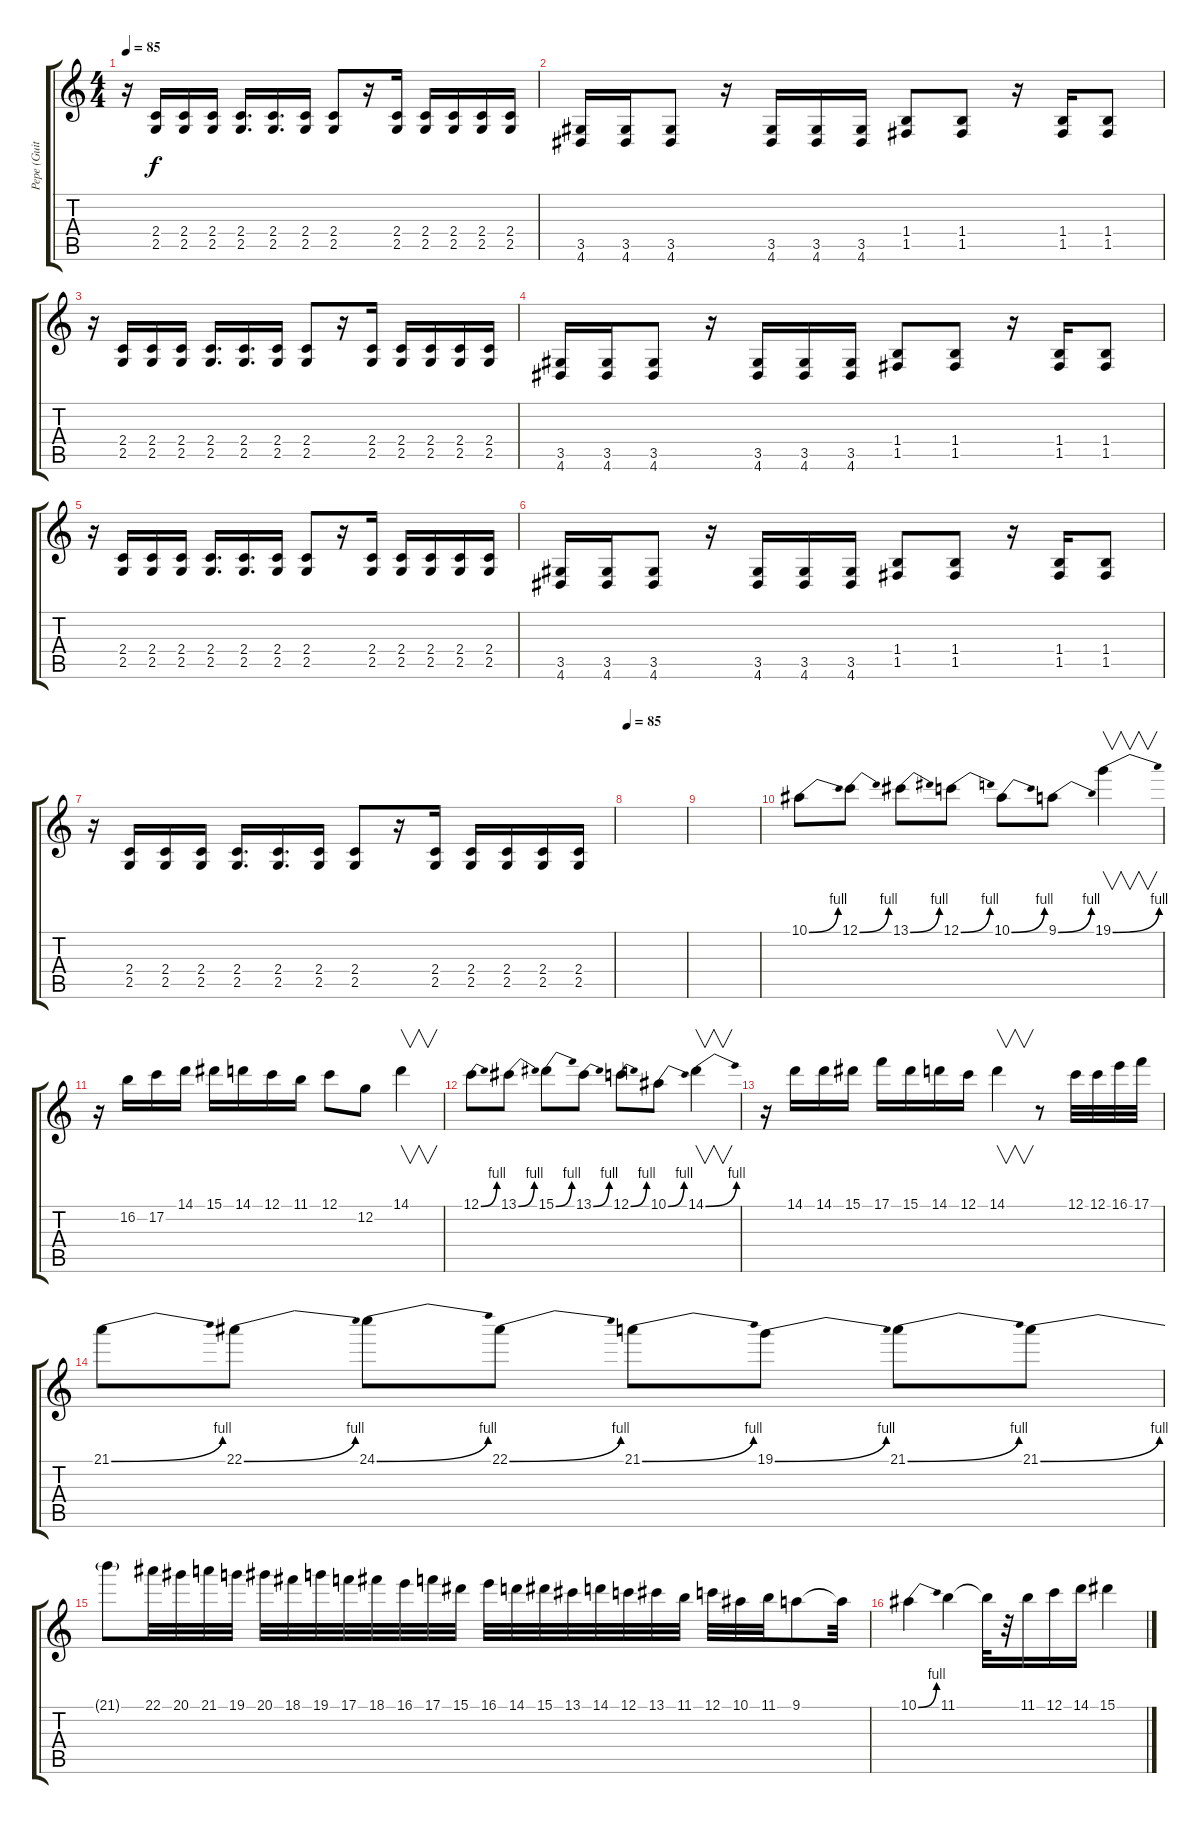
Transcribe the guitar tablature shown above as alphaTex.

\track ("Pepe (Guitarra)" "Pepe (Guit") {instrument distortionguitar}
\staff {score tabs}
\tuning (C4 G3 Eb3 Bb2 F2 B1) {hide}
\ts (4 4)
\tempo 85
\clef g2
\ks c
r.16{dy f} (2.4 2.5).16 (2.4 2.5).16 (2.4 2.5).16 (2.4 2.5).16{d} (2.4 2.5).16{d} (2.4 2.5).16 (2.4 2.5).8 r.16 (2.4 2.5).16 (2.4 2.5).16 (2.4 2.5).16 (2.4 2.5).16 (2.4 2.5).16 |
(3.5 4.6).16 (3.5 4.6).16 (3.5 4.6).8 r.16 (3.5 4.6).16 (3.5 4.6).16 (3.5 4.6).16 (1.4 1.5).8 (1.4 1.5).8 r.16 (1.4 1.5).16 (1.4 1.5).8 |
r.16 (2.4 2.5).16 (2.4 2.5).16 (2.4 2.5).16 (2.4 2.5).16{d} (2.4 2.5).16{d} (2.4 2.5).16 (2.4 2.5).8 r.16 (2.4 2.5).16 (2.4 2.5).16 (2.4 2.5).16 (2.4 2.5).16 (2.4 2.5).16 |
(3.5 4.6).16 (3.5 4.6).16 (3.5 4.6).8 r.16 (3.5 4.6).16 (3.5 4.6).16 (3.5 4.6).16 (1.4 1.5).8 (1.4 1.5).8 r.16 (1.4 1.5).16 (1.4 1.5).8 |
r.16 (2.4 2.5).16 (2.4 2.5).16 (2.4 2.5).16 (2.4 2.5).16{d} (2.4 2.5).16{d} (2.4 2.5).16 (2.4 2.5).8 r.16 (2.4 2.5).16 (2.4 2.5).16 (2.4 2.5).16 (2.4 2.5).16 (2.4 2.5).16 |
(3.5 4.6).16 (3.5 4.6).16 (3.5 4.6).8 r.16 (3.5 4.6).16 (3.5 4.6).16 (3.5 4.6).16 (1.4 1.5).8 (1.4 1.5).8 r.16 (1.4 1.5).16 (1.4 1.5).8 |
r.16 (2.4 2.5).16 (2.4 2.5).16 (2.4 2.5).16 (2.4 2.5).16{d} (2.4 2.5).16{d} (2.4 2.5).16 (2.4 2.5).8 r.16 (2.4 2.5).16 (2.4 2.5).16 (2.4 2.5).16 (2.4 2.5).16 (2.4 2.5).16 |
\tempo 85
|
|
10.1{be (bend 0 0 60 4)}.8{volume 16 balance 13} 12.1{be (bend 0 0 60 4)}.8 13.1{be (bend 0 0 60 4)}.8 12.1{be (bend 0 0 60 4)}.8 10.1{be (bend 0 0 60 4)}.8 9.1{be (bend 0 0 60 4)}.8 19.1{be (bend 0 0 60 4)}.4{v} |
r.16 16.2.16 17.2.16 14.1.16 15.1.16 14.1.16 12.1.16 11.1.16 12.1.8 12.2.8 14.1.4{v} |
12.1{be (bend 0 0 60 4)}.8 13.1{be (bend 0 0 60 4)}.8 15.1{be (bend 0 0 60 4)}.8 13.1{be (bend 0 0 60 4)}.8 12.1{be (bend 0 0 60 4)}.8 10.1{be (bend 0 0 60 4)}.8 14.1{be (bend 0 0 60 4)}.4{v} |
r.16 14.1.16 14.1.16 15.1.16 17.1.16 15.1.16 14.1.16 12.1.16 14.1.4{v} r.8 12.1.32 12.1.32 16.1.32 17.1.32 |
21.1{be (bend 0 0 60 4)}.8 22.1{be (bend 0 0 60 4)}.8 24.1{be (bend 0 0 60 4)}.8 22.1{be (bend 0 0 60 4)}.8 21.1{be (bend 0 0 60 4)}.8 19.1{be (bend 0 0 60 4)}.8 21.1{be (bend 0 0 60 4)}.8 21.1{be (bend 0 0 60 4)}.8 |
21.1{t}.8 22.1.32 20.1.32 21.1.32 19.1.32 20.1.32 18.1.32 19.1.32 17.1.32 18.1.32 16.1.32 17.1.32 15.1.32 16.1.32 14.1.32 15.1.32 13.1.32 14.1.32 12.1.32 13.1.32 11.1.32 12.1.32 10.1.32 11.1.32 9.1.8 9.1{t}.32 |
10.1{be (bend 0 0 60 4)}.4 11.1.4 11.1{t}.32 r.32 11.1.16 12.1.16 14.1.16 15.1.4
